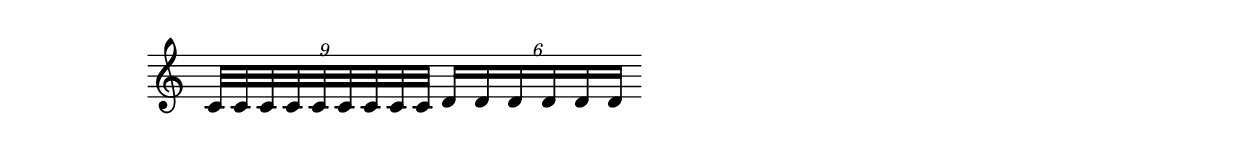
#(ly:set-option 'midi-extension "mid")
\version "2.12.3"
\include "english.ly"
\header{ 
}
%{
SSSSSSSSS   RRRRRR
%}
melody = {
\once \override Staff.TimeSignature #'stencil = ##f
\clef treble
\key c 
\major
\cadenzaOn
  \times 8/9{ c'32[ c'32 c'32 c'32 c'32 c'32 c'32 c'32 c'32] }  \times 4/6{ d'16[ d'16 d'16 d'16 d'16 d'16] }  \bar "" \break 
 }
text = \lyricmode {
               
}
\score{

<<
\new Voice = "one" {
\melody
}
\new Lyrics \lyricsto "one" \text
>>
\layout {
\context {
\Score
}
}
\midi {
\context {
\Score
tempoWholesPerMinute = #(ly:make-moment 200 4)
}
}
}